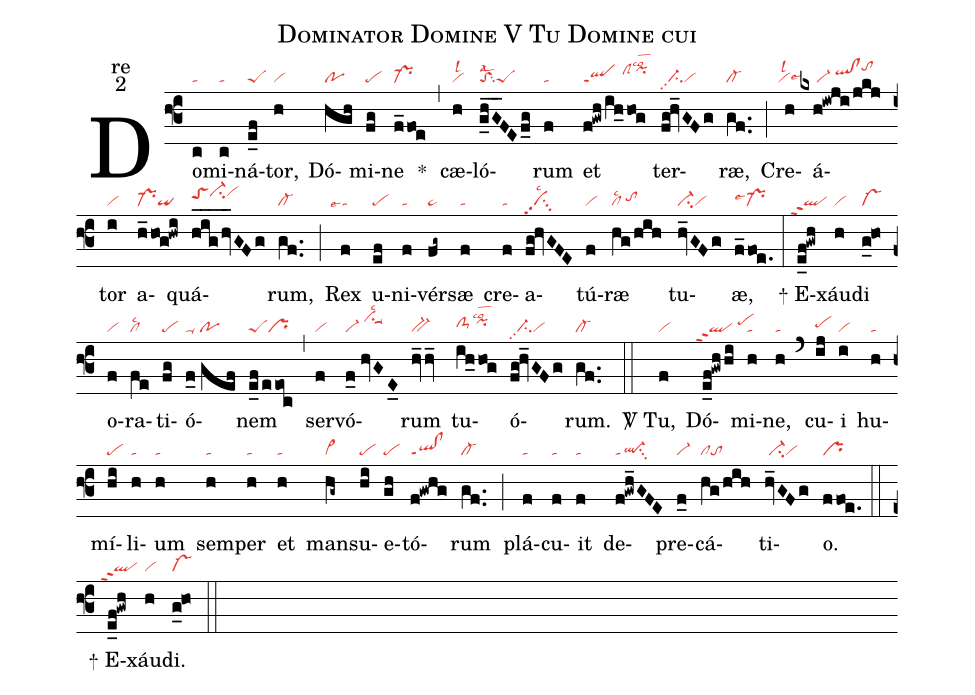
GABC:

name:Dominator Domine V Tu Domine cui;
office-part:re;
mode:2;
nabc-lines:1;
%%
(f3) Do(c|ta)mi(c|ta)ná(e_f|peS)tor,(h|vi) Dó(hgh|po)mi(fg|pe)ne(f_foe|pr-) <sp>*</sp>(,) cæ(h|vilsl2)ló(g_hG__FEf_g|toSsu2lsal2peS)rum(f|ta) et(f!gwh/ih_hog|qlppt1/clShipihjlsco2) ter(fg!hv_GFg|//ci-pp2vi)ræ,(gf..|cl-) (;) Cre(h|``vilsl2lse6)á(kxh!iwji/jkj|/////vi-/qlhi!clhitohk)tor(i|vi) a(h_hog!hwi|pr-qi)quá(hig___/hv_GFg|toShici-hjvihj)rum,(gf..|cl-) (;)Rex(f|```talse4) u(ef|pe)ni(f|ta)vér(fg~|pe~)sæ(f|ta) cre(f|ta)a(fg!hvGFE|vipp2su3lsc2)tú(f|vi)ræ(hg/hih|cllsc2/tohh) tu(hv_GFg|ci-vi)æ,(f_foe.|pr-lse4) (:)

<sp>+</sp> E(e_f!gwh|``qlppt2)xáu(h|vi)di(g_0@ho|vs-) o(f|vi)ra(fe|cllsc2)ti(fg|pe)ó(f_0//gef|ta-/po)nem(e_f/eeoc|peSpr) (,) ser(f|vi)vó(f_0//hvGE_0|vi-/vihjsu1suu1lsc2)rum(hv_hv_|bv-) tu(ih_hog|clS-hhpihilsco2)ó(fg!hv_GFg|//ci-pp2vi)rum.(gf..|cl-) (::)

<sp>V/</sp> Tu,(f|vi) Dó(e_f!gwh/hi|``qlppt2/pehi)mi(h|ta)ne,(h|ta) (`) cu(ij|pehh)i(i|vi) hu(h|ta)mí(hi|pe)li(h|ta)um(h|ta) sem(h|ta)per(h|ta) et(h|ta) man(hg~|vi>)su(hi|pe)e(gh|pe)tó(f!gwhg|ql!clppt1)rum(gf..|cl-) (;) plá(f|ta)cu(f|ta)it(f|ta) de(f!gwh_GFE|ql-ppt1su3)pre(f_0|vi-)cá(hg/hih|clto)ti(hv_GFg|/ci-vi)o.(ffoe.|pr) (::)

<sp>+</sp> E(e_f!gwh|``qlppt2)xáu(h|vi)di.(g_0@ho|vs-) (::)
